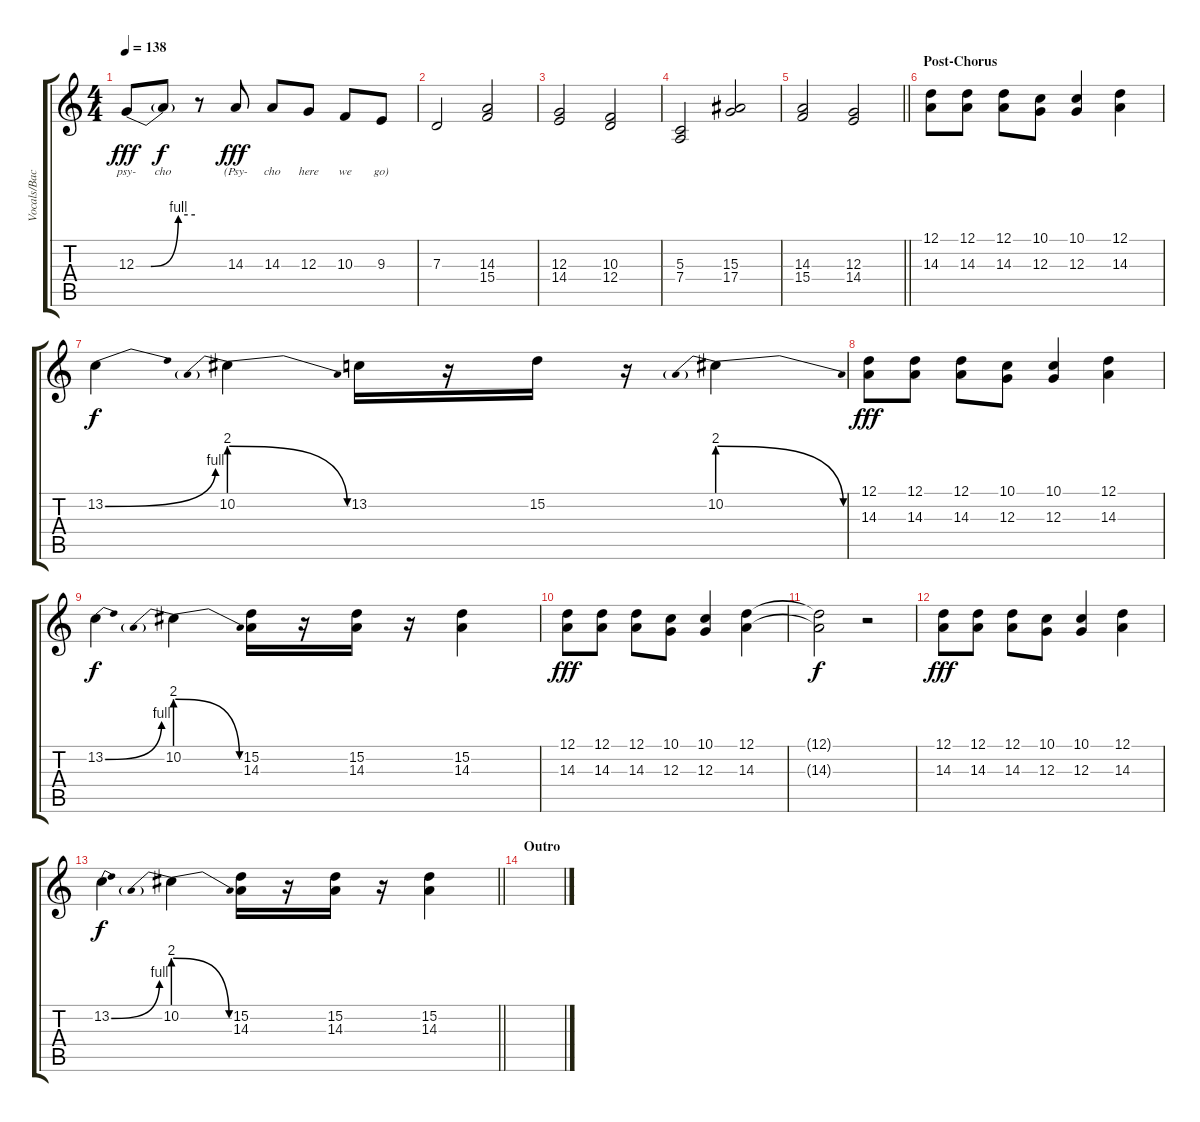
\track ("Vocals/Backing vocals" "Vocals/Bac") {instrument synthbrass1}
\staff {score tabs}
\tuning (D4 B3 G3 D3 A2 D2) {hide}
\ts (4 4)
\tempo 138
\clef g2
\ks c
12.3{be (custom 0 0 15 0 43 4 60 4)}.8{lyrics (0 "psy-") lyrics (1 "") lyrics (2 "") lyrics (3 "") lyrics (4 "") dy fff} 12.3{t}.8{lyrics (0 "cho") lyrics (1 "") lyrics (2 "") lyrics (3 "") lyrics (4 "") dy f} r.8 14.3.8{lyrics (0 "(Psy-") lyrics (1 "") lyrics (2 "") lyrics (3 "") lyrics (4 "") dy fff} 14.3.8{lyrics (0 "cho") lyrics (1 "") lyrics (2 "") lyrics (3 "") lyrics (4 "")} 12.3.8{lyrics (0 "here") lyrics (1 "") lyrics (2 "") lyrics (3 "") lyrics (4 "")} 10.3.8{lyrics (0 "we") lyrics (1 "") lyrics (2 "") lyrics (3 "") lyrics (4 "")} 9.3.8{lyrics (0 "go)") lyrics (1 "") lyrics (2 "") lyrics (3 "") lyrics (4 "")} |
7.3.2 (14.3 15.4).2 |
(12.3 14.4).2 (10.3 12.4).2 |
(5.3 7.4).2 (15.3 17.4).2 |
\barLineRight lightlight
(14.3 15.4).2 (12.3 14.4).2 |
\section ("" "Post-Chorus")
(12.1 14.3).8 (12.1 14.3).8 (12.1 14.3).8 (10.1 12.3).8 (10.1 12.3).4 (12.1 14.3).4 |
13.2{be (bend 0 0 60 4)}.4{dy f} 10.2{be (prebendrelease 0 8 60 0)}.4 13.2.16 r.16 15.2.16 r.16 10.2{be (prebendrelease 0 8 60 0)}.4 |
(12.1 14.3).8{dy fff} (12.1 14.3).8 (12.1 14.3).8 (10.1 12.3).8 (10.1 12.3).4 (12.1 14.3).4 |
13.2{be (bend 0 0 60 4)}.4{dy f} 10.2{be (prebendrelease 0 8 60 0)}.4 (15.2 14.3).16 r.16 (15.2 14.3).16 r.16 (15.2 14.3).4 |
(12.1 14.3).8{dy fff} (12.1 14.3).8 (12.1 14.3).8 (10.1 12.3).8 (10.1 12.3).4 (12.1 14.3).4 |
(12.1{t} 14.3{t}).2{dy f} r.2 |
(12.1 14.3).8{dy fff} (12.1 14.3).8 (12.1 14.3).8 (10.1 12.3).8 (10.1 12.3).4 (12.1 14.3).4 |
\barLineRight lightlight
13.2{be (bend 0 0 60 4)}.4{dy f} 10.2{be (prebendrelease 0 8 60 0)}.4 (15.2 14.3).16 r.16 (15.2 14.3).16 r.16 (15.2 14.3).4 |
\section ("" "Outro")
